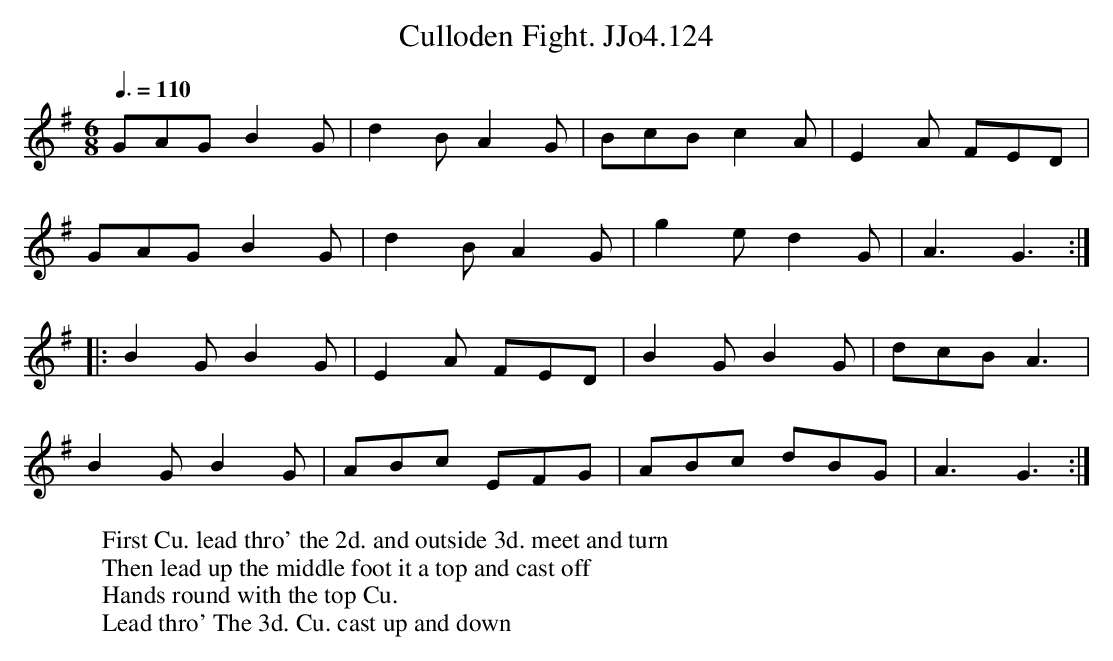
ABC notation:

X:1
T:Culloden Fight. JJo4.124
M:6/8
Q:3/8=110
L:1/8
K:G
GAG B2G | d2B A2G | BcB c2A | E2A FED |
GAG B2G | d2B A2G | g2e d2G | A3G3 :|
|: B2G B2G | E2A FED | B2G B2G | dcB A3 |
B2G B2G | ABc EFG | ABc dBG | A3 G3 :|
W:First Cu. lead thro' the 2d. and outside 3d. meet and turn
W: Then lead up the middle foot it a top and cast off
W:Hands round with the top Cu.
W:Lead thro' The 3d. Cu. cast up and down
